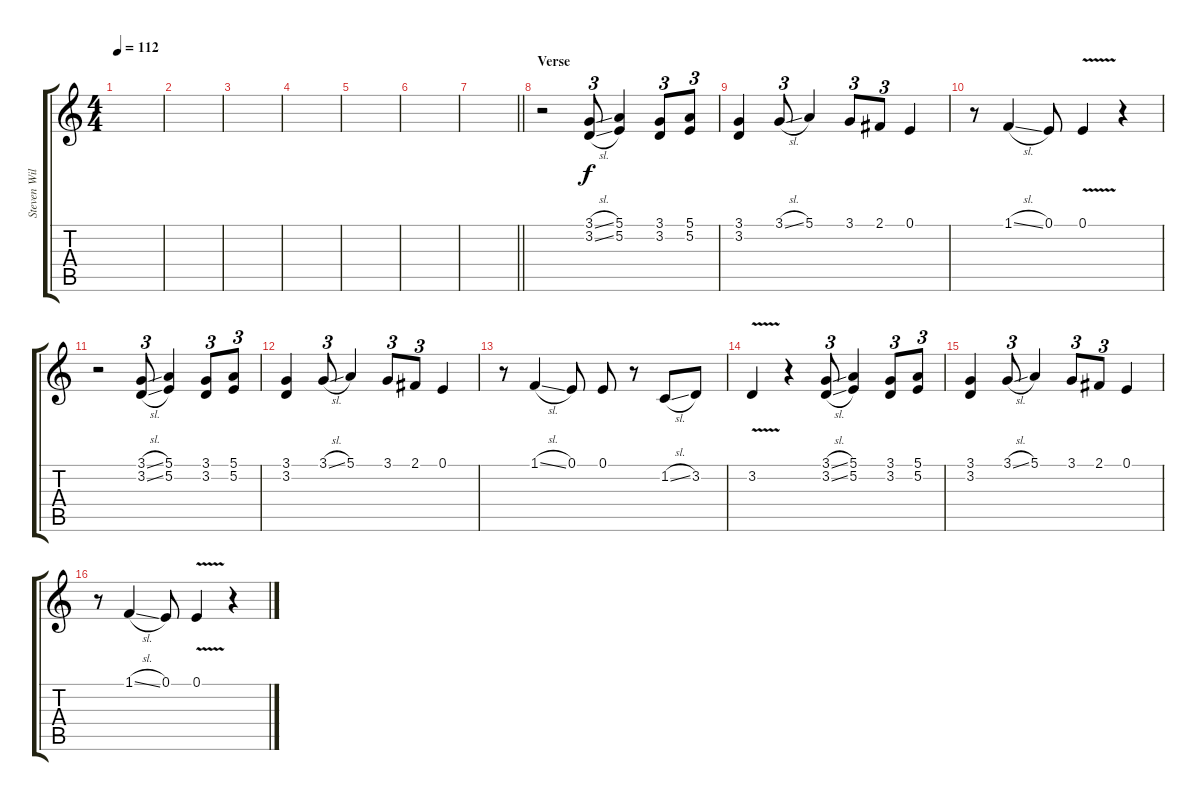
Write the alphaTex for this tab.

\track ("Steven Wilson - Vocal Harmonies" "Steven Wil") {instrument flute}
\staff {score tabs}
\tuning (E4 B3 G3 D3 A2 E2) {hide}
\ts (4 4)
\tempo 112
\clef g2
\ks c
|
|
|
|
|
|
\barLineRight lightlight
|
\section ("" "Verse")
r.2 (3.1{sl} 3.2{sl}).8{tu (3 2)} (5.1 5.2).4 (3.1 3.2).8{tu (3 2)} (5.1 5.2).8{tu (3 2)} |
(3.1 3.2).4 3.1{sl}.8{tu (3 2)} 5.1.4 3.1.8{tu (3 2)} 2.1.8{tu (3 2)} 0.1.4 |
r.8 1.1{sl}.4 0.1.8 0.1{v}.4 r.4 |
r.2 (3.1{sl} 3.2{sl}).8{tu (3 2)} (5.1 5.2).4 (3.1 3.2).8{tu (3 2)} (5.1 5.2).8{tu (3 2)} |
(3.1 3.2).4 3.1{sl}.8{tu (3 2)} 5.1.4 3.1.8{tu (3 2)} 2.1.8{tu (3 2)} 0.1.4 |
r.8 1.1{sl}.4 0.1.8 0.1.8 r.8 1.2{sl}.8 3.2.8 |
3.2{v}.4 r.4 (3.1{sl} 3.2{sl}).8{tu (3 2)} (5.1 5.2).4 (3.1 3.2).8{tu (3 2)} (5.1 5.2).8{tu (3 2)} |
(3.1 3.2).4 3.1{sl}.8{tu (3 2)} 5.1.4 3.1.8{tu (3 2)} 2.1.8{tu (3 2)} 0.1.4 |
r.8 1.1{sl}.4 0.1.8 0.1{v}.4 r.4
